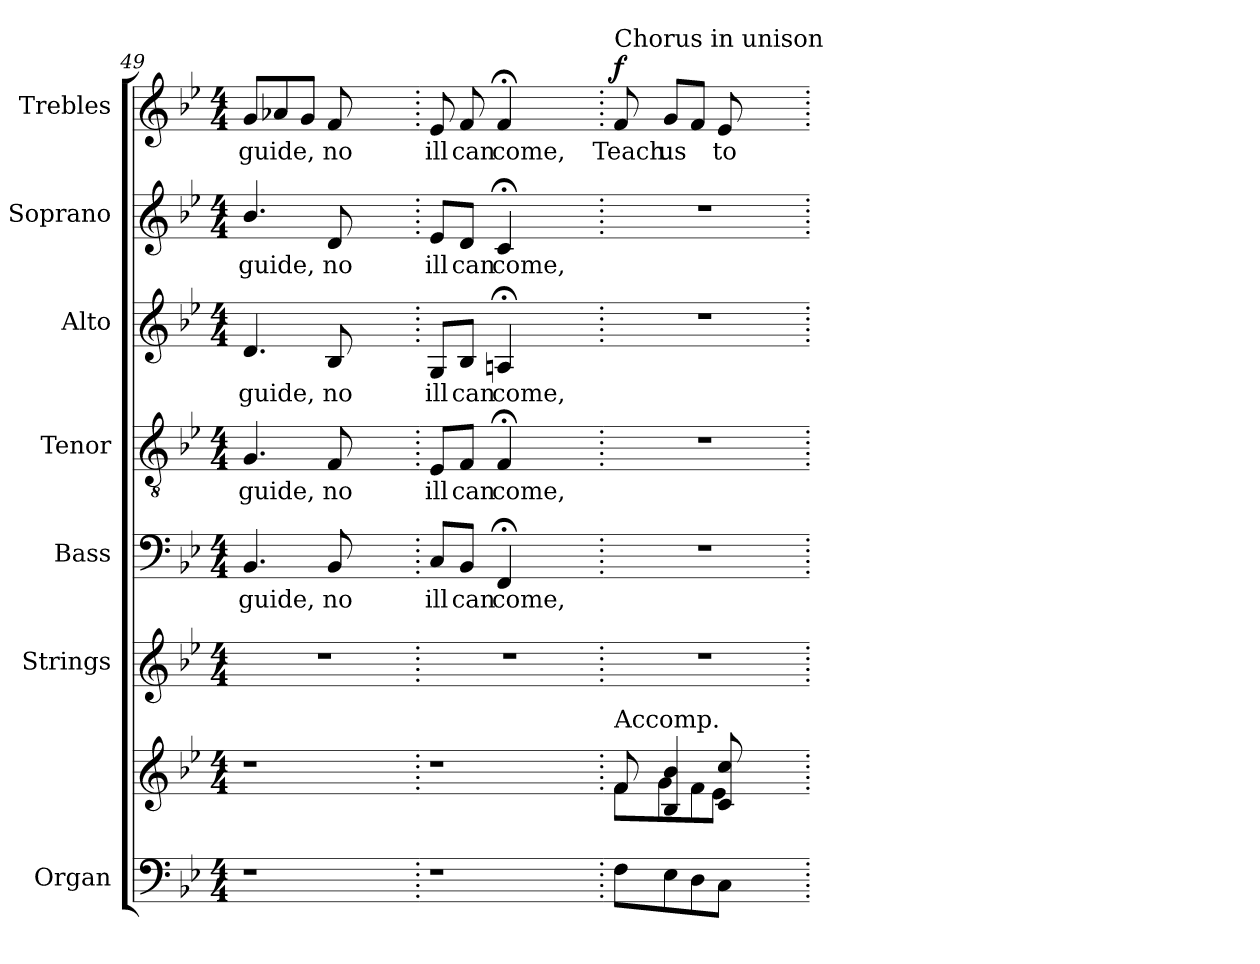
**kern	**kern	**kern	**kern	**text	**kern	**text	**kern	**text	**kern	**text	**kern	**text	**dynam
*part7	*part7	*part6	*part5	*part5	*part4	*part4	*part3	*part3	*part2	*part2	*part1	*part1	*part1
*staff8	*staff7	*staff6	*staff5	*staff5	*staff4	*staff4	*staff3	*staff3	*staff2	*staff2	*staff1	*staff1	*staff1
*I"Organ	*	*I"Strings	*I"Bass	*	*I"Tenor	*	*I"Alto	*	*I"Soprano	*	*I"Trebles	*	*
*I'Org.	*	*I'Strings	*I'B.	*	*I'T.	*	*I'A.	*	*I'S.	*	*	*	*
*clefF4	*clefG2	*clefG2	*clefF4	*	*clefGv2	*	*clefG2	*	*clefG2	*	*clefG2	*	*
*	*	*	*	*	*ITrd7c12	*	*	*	*	*	*	*	*
*k[b-e-]	*k[b-e-]	*k[b-e-]	*k[b-e-]	*	*k[b-e-]	*	*k[b-e-]	*	*k[b-e-]	*	*k[b-e-]	*	*
*B-:	*B-:	*B-:	*B-:	*	*B-:	*	*B-:	*	*B-:	*	*B-:	*	*
*M4/4	*M4/4	*M4/4	*M4/4	*	*M4/4	*	*M4/4	*	*M4/4	*	*M4/4	*	*
=49	=49	=49	=49	=49	=49	=49	=49	=49	=49	=49	=49	=49	=49
!LO:N:vis=1	!LO:N:vis=1	!LO:N:vis=1	!	!	!	!	!	!	!	!	!	!	!
!	!	!	!	!LO:LY:b:color=#000000	!	!	!	!	!	!	!	!	!
!	!	!	!	!	!	!LO:LY:b:color=#000000	!	!	!	!	!	!	!
!	!	!	!	!	!	!	!	!LO:LY:b:color=#000000	!	!	!	!	!
!	!	!	!	!	!	!	!	!	!	!LO:LY:b:color=#000000	!	!	!
!	!	!	!	!	!	!	!	!	!	!	!	!LO:LY:b:color=#000000	!
2r	2r	1r	4.BB-i/	guide,	4.GGi/	guide,	4.di/	guide,	4.b-i/	guide,	8gi/L	guide,	.
.	.	.	.	.	.	.	.	.	.	.	8a-Xi/	.	.
.	.	.	.	.	.	.	.	.	.	.	8gi/J	.	.
!	!	!	!	!LO:LY:b:color=#000000	!	!	!	!	!	!	!	!	!
!	!	!	!	!	!	!LO:LY:b:color=#000000	!	!	!	!	!	!	!
!	!	!	!	!	!	!	!	!LO:LY:b:color=#000000	!	!	!	!	!
!	!	!	!	!	!	!	!	!	!	!LO:LY:b:color=#000000	!	!	!
!	!	!	!	!	!	!	!	!	!	!	!	!LO:LY:b:color=#000000	!
.	.	.	8BB-i/	no	8FFi/	no	8B-i/	no	8di/	no	8fi/	no	.
2ryy	2ryy	.	2ryy	.	2ryy	.	2ryy	.	2ryy	.	2ryy	.	.
=50.	=50.	=50.	=50.	=50.	=50.	=50.	=50.	=50.	=50.	=50.	=50.	=50.	=50.
!LO:N:vis=1	!LO:N:vis=1	!LO:N:vis=1	!	!	!	!	!	!	!	!	!	!	!
!	!	!	!	!LO:LY:b:color=#000000	!	!	!	!	!	!	!	!	!
!	!	!	!	!	!	!LO:LY:b:color=#000000	!	!	!	!	!	!	!
!	!	!	!	!	!	!	!	!LO:LY:b:color=#000000	!	!	!	!	!
!	!	!	!	!	!	!	!	!	!	!LO:LY:b:color=#000000	!	!	!
!	!	!	!	!	!	!	!	!	!	!	!	!LO:LY:b:color=#000000	!
2r	2r	1r	8Ci/L	ill	8EE-i/L	ill	8Gi/L	ill	8e-i/L	ill	8e-i/	ill	.
!	!	!	!	!LO:LY:b:color=#000000	!	!	!	!	!	!	!	!	!
!	!	!	!	!	!	!LO:LY:b:color=#000000	!	!	!	!	!	!	!
!	!	!	!	!	!	!	!	!LO:LY:b:color=#000000	!	!	!	!	!
!	!	!	!	!	!	!	!	!	!	!LO:LY:b:color=#000000	!	!	!
!	!	!	!	!	!	!	!	!	!	!	!	!LO:LY:b:color=#000000	!
.	.	.	8BB-i/J	can	8FFi/J	can	8B-i/J	can	8di/J	can	8fi/	can	.
!	!	!	!	!LO:LY:b:color=#000000	!	!	!	!	!	!	!	!	!
!	!	!	!	!	!	!LO:LY:b:color=#000000	!	!	!	!	!	!	!
!	!	!	!	!	!	!	!	!LO:LY:b:color=#000000	!	!	!	!	!
!	!	!	!	!	!	!	!	!	!	!LO:LY:b:color=#000000	!	!	!
!	!	!	!	!	!	!	!	!	!	!	!	!LO:LY:b:color=#000000	!
.	.	.	4FF;i/	come,	4FF;i/	come,	4An;i/	come,	4c;i/	come,	4f;i/	come,	.
2ryy	2ryy	.	2ryy	.	2ryy	.	2ryy	.	2ryy	.	2ryy	.	.
!!LO:LB:g=z
=51.	=51.	=51.	=51.	=51.	=51.	=51.	=51.	=51.	=51.	=51.	=51.	=51.	=51.
*	*^	*	*	*	*	*	*	*	*	*	*	*	*
!	!	!	!LO:N:vis=1	!LO:N:vis=1	!	!LO:N:vis=1	!	!LO:N:vis=1	!	!LO:N:vis=1	!	!	!	!
!	!	!	!	!	!	!	!	!	!	!	!	!LO:TX:a:t=Chorus in unison	!	!
!	!LO:TX:a:t=Accomp.	!	!	!	!	!	!	!	!	!	!	!	!	!
!	!	!	!	!	!	!	!	!	!	!	!	!	!LO:LY:b:color=#000000	!
8Fi\L	8fi/	8fi\L	1r	1r	.	1r	.	1r	.	1r	.	8fi/	Teach	f
!	!	!	!	!	!	!	!	!	!	!	!	!	!LO:LY:b:color=#000000	!
8E-i\	4B-i/ 4b-i	8gi\	.	.	.	.	.	.	.	.	.	8gi/L	us	.
8Di\	.	8fi\	.	.	.	.	.	.	.	.	.	8fi/J	.	.
!	!	!	!	!	!	!	!	!	!	!	!	!	!LO:LY:b:color=#000000	!
8Ci\J	8ci/ 8cci	8e-i\J	.	.	.	.	.	.	.	.	.	8e-i/	to	.
2ryy	2ryy	2ryy	.	.	.	.	.	.	.	.	.	2ryy	.	.
*	*v	*v	*	*	*	*	*	*	*	*	*	*	*	*
=.	=.	=.	=.	=.	=.	=.	=.	=.	=.	=.	=.	=.	=.
*-	*-	*-	*-	*-	*-	*-	*-	*-	*-	*-	*-	*-	*-
